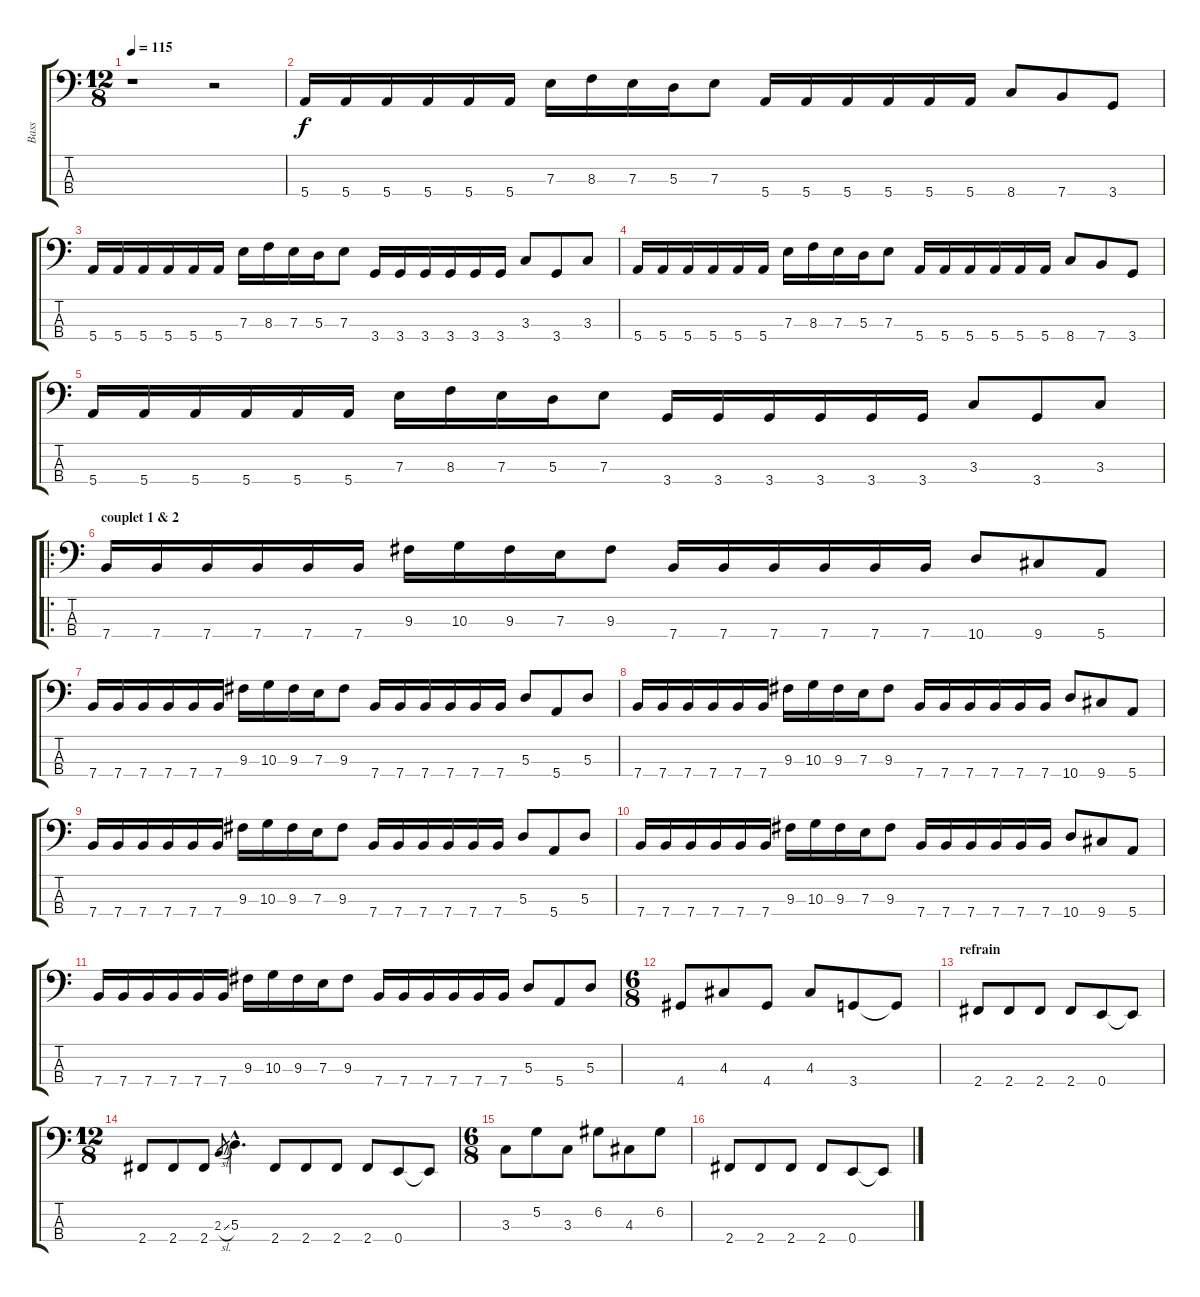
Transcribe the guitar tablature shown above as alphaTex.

\track ("Bass" "Bass") {instrument electricbasspick}
\staff {score tabs}
\tuning (G2 D2 A1 E1) {hide}
\ts (12 8)
\tempo 115
\clef f4
\ks c
r.1{dy f instrument electricbasspick} r.2 |
5.4.16 5.4.16 5.4.16 5.4.16 5.4.16 5.4.16 7.3.16 8.3.16 7.3.16 5.3.16 7.3.8 5.4.16 5.4.16 5.4.16 5.4.16 5.4.16 5.4.16 8.4.8 7.4.8 3.4.8 |
5.4.16 5.4.16 5.4.16 5.4.16 5.4.16 5.4.16 7.3.16 8.3.16 7.3.16 5.3.16 7.3.8 3.4.16 3.4.16 3.4.16 3.4.16 3.4.16 3.4.16 3.3.8 3.4.8 3.3.8 |
5.4.16 5.4.16 5.4.16 5.4.16 5.4.16 5.4.16 7.3.16 8.3.16 7.3.16 5.3.16 7.3.8 5.4.16 5.4.16 5.4.16 5.4.16 5.4.16 5.4.16 8.4.8 7.4.8 3.4.8 |
5.4.16 5.4.16 5.4.16 5.4.16 5.4.16 5.4.16 7.3.16 8.3.16 7.3.16 5.3.16 7.3.8 3.4.16 3.4.16 3.4.16 3.4.16 3.4.16 3.4.16 3.3.8 3.4.8 3.3.8 |
\ro
\section ("" "couplet 1 & 2")
7.4.16 7.4.16 7.4.16 7.4.16 7.4.16 7.4.16 9.3.16 10.3.16 9.3.16 7.3.16 9.3.8 7.4.16 7.4.16 7.4.16 7.4.16 7.4.16 7.4.16 10.4.8 9.4.8 5.4.8 |
7.4.16 7.4.16 7.4.16 7.4.16 7.4.16 7.4.16 9.3.16 10.3.16 9.3.16 7.3.16 9.3.8 7.4.16 7.4.16 7.4.16 7.4.16 7.4.16 7.4.16 5.3.8 5.4.8 5.3.8 |
7.4.16 7.4.16 7.4.16 7.4.16 7.4.16 7.4.16 9.3.16 10.3.16 9.3.16 7.3.16 9.3.8 7.4.16 7.4.16 7.4.16 7.4.16 7.4.16 7.4.16 10.4.8 9.4.8 5.4.8 |
7.4.16 7.4.16 7.4.16 7.4.16 7.4.16 7.4.16 9.3.16 10.3.16 9.3.16 7.3.16 9.3.8 7.4.16 7.4.16 7.4.16 7.4.16 7.4.16 7.4.16 5.3.8 5.4.8 5.3.8 |
7.4.16 7.4.16 7.4.16 7.4.16 7.4.16 7.4.16 9.3.16 10.3.16 9.3.16 7.3.16 9.3.8 7.4.16 7.4.16 7.4.16 7.4.16 7.4.16 7.4.16 10.4.8 9.4.8 5.4.8 |
7.4.16 7.4.16 7.4.16 7.4.16 7.4.16 7.4.16 9.3.16 10.3.16 9.3.16 7.3.16 9.3.8 7.4.16 7.4.16 7.4.16 7.4.16 7.4.16 7.4.16 5.3.8 5.4.8 5.3.8 |
\ts (6 8)
4.4.8 4.3.8 4.4.8 4.3.8 3.4.8 3.4{t}.8 |
\section ("" "refrain")
2.4.8 2.4.8 2.4.8 2.4.8 0.4.8 0.4{t}.8 |
\ts (12 8)
2.4.8 2.4.8 2.4.8 2.3{sl}.8{gr} 5.3{hac}.4{d} 2.4.8 2.4.8 2.4.8 2.4.8 0.4.8 0.4{t}.8 |
\ts (6 8)
3.3.8 5.2.8 3.3.8 6.2.8 4.3.8 6.2.8 |
2.4.8 2.4.8 2.4.8 2.4.8 0.4.8 0.4{t}.8
